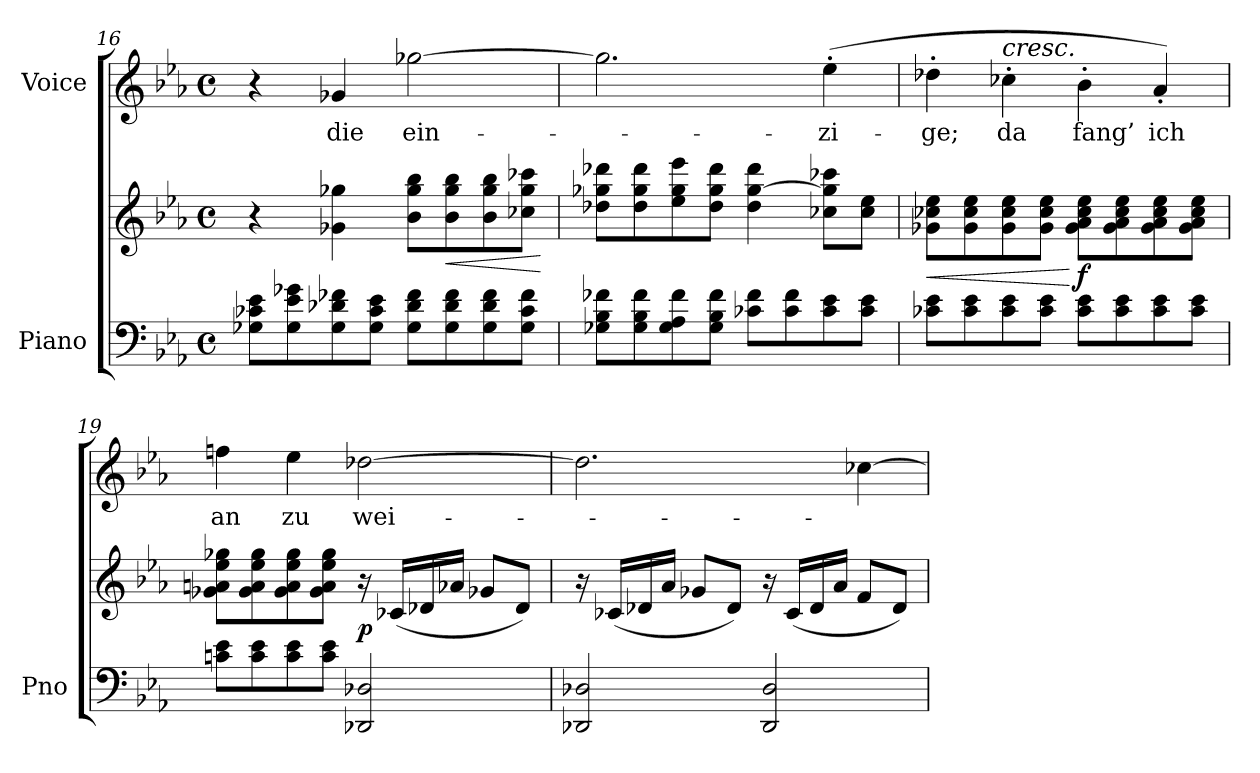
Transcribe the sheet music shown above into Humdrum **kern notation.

**kern	**kern	**dynam	**kern	**text
*part2	*part2	*part2	*part1	*part1
*staff3	*staff2	*staff2/3	*staff1	*staff1
*I"Piano	*	*	*I"Voice	*
*I'Pno	*	*	*	*
*clefF4	*clefG2	*	*clefG2	*
*k[b-e-a-]	*k[b-e-a-]	*	*k[b-e-a-]	*
*M4/4	*M4/4	*	*M4/4	*
*met(c)	*met(c)	*	*met(c)	*
=16	=16	=16	=16	=16
8G-X\ 8c-X\ 8e-\L	4r	.	4r	.
8G-\ 8e-\ 8g-X\	.	.	.	.
8G-\ 8d-X\ 8f-X\	4g-X\ 4gg-X\	.	4g-X/	die
8G-\ 8c-\ 8e-\J	.	.	.	.
8G-\ 8d-\ 8f-\L	8b-\ 8gg-\ 8bb-\L	.	[2gg-X\	ein-
!	!	!LO:HP:b	!	!
8G-\ 8d-\ 8f-\	8b-\ 8gg-\ 8bb-\	<	.	.
8G-\ 8d-\ 8f-\	8b-\ 8gg-\ 8bb-\	.	.	.
8G-\ 8c-\ 8f-\J	8cc-X\ 8gg-\ 8ccc-X\J	.	.	.
.	.	[	.	.
=17	=17	=17	=17	=17
8G-X\ 8B-\ 8f-X\L	8dd-X\ 8gg-X\ 8ddd-X\L	.	2.gg-\]	.
8G-\ 8B-\ 8f-\	8dd-\ 8gg-\ 8ddd-\	.	.	.
8G-\ 8A-\ 8f-\	8ee-\ 8gg-\ 8eee-\	.	.	.
8G-\ 8B-\ 8f-\J	8dd-\ 8gg-\ 8ddd-\J	.	.	.
8c-X\ 8f-\L	4dd-\ [4gg-\ 4ddd-\	.	.	.
8c-\ 8f-\	.	.	.	.
8c-\ 8e-\	8cc-X\ 8gg-\] 8ccc-X\L	.	(4ee-'\	-zi-
8c-\ 8e-\J	8cc-\ 8ee-\J	.	.	.
=18	=18	=18	=18	=18
!	!	!LO:HP:b	!	!
8c-X\ 8e-\L	8g-X\ 8cc-X\ 8ee-\L	<	4dd-X'\	-ge;
8c-\ 8e-\	8g-\ 8cc-\ 8ee-\	.	.	.
!	!	!	!LO:TX:a:i:t=cresc.	!
8c-\ 8e-\	8g-\ 8cc-\ 8ee-\	.	4cc-X'\	da
8c-\ 8e-\J	8g-\ 8cc-\ 8ee-\J	.	.	.
!	!	!LO:DY:n=1:b	!	!
8c-\ 8e-\L	8g-\ 8a-\ 8cc-\ 8ee-\L	[ f	4b-'\	fang’
8c-\ 8e-\	8g-\ 8a-\ 8cc-\ 8ee-\	.	.	.
8c-\ 8e-\	8g-\ 8a-\ 8cc-\ 8ee-\	.	4a-'>/)	ich
8c-\ 8e-\J	8g-\ 8a-\ 8cc-\ 8ee-\J	.	.	.
=19	=19	=19	=19	=19
8cn\ 8e-\L	8g-X\ 8an\ 8ee-\ 8gg-X\L	.	4ffn\	an
8c\ 8e-\	8g-\ 8a\ 8ee-\ 8gg-\	.	.	.
8c\ 8e-\	8g-\ 8a\ 8ee-\ 8gg-\	.	4ee-\	zu
8c\ 8e-\J	8g-\ 8a\ 8ee-\ 8gg-\J	.	.	.
!	!	!LO:DY:b	!	!
2DD-X/ 2D-X/	16r	p	[2dd-X\	wei-
.	(16c-X/LL	.	.	.
.	16d-X/	.	.	.
.	16a-X/JJ	.	.	.
.	8g-X/L	.	.	.
.	8d-/J)	.	.	.
=20	=20	=20	=20	=20
2DD-X/ 2D-X/	16r	.	2.dd-\]	.
.	(16c-X/LL	.	.	.
.	16d-X/	.	.	.
.	16a-/JJ	.	.	.
.	8g-X/L	.	.	.
.	8d-/J)	.	.	.
2DD-/ 2D-/	16r	.	.	.
.	(16c-/LL	.	.	.
.	16d-/	.	.	.
.	16a-/JJ	.	.	.
.	8f/L	.	[4cc-X\	.
.	8d-/J)	.	.	.
=	=	=	=	=
*-	*-	*-	*-	*-
